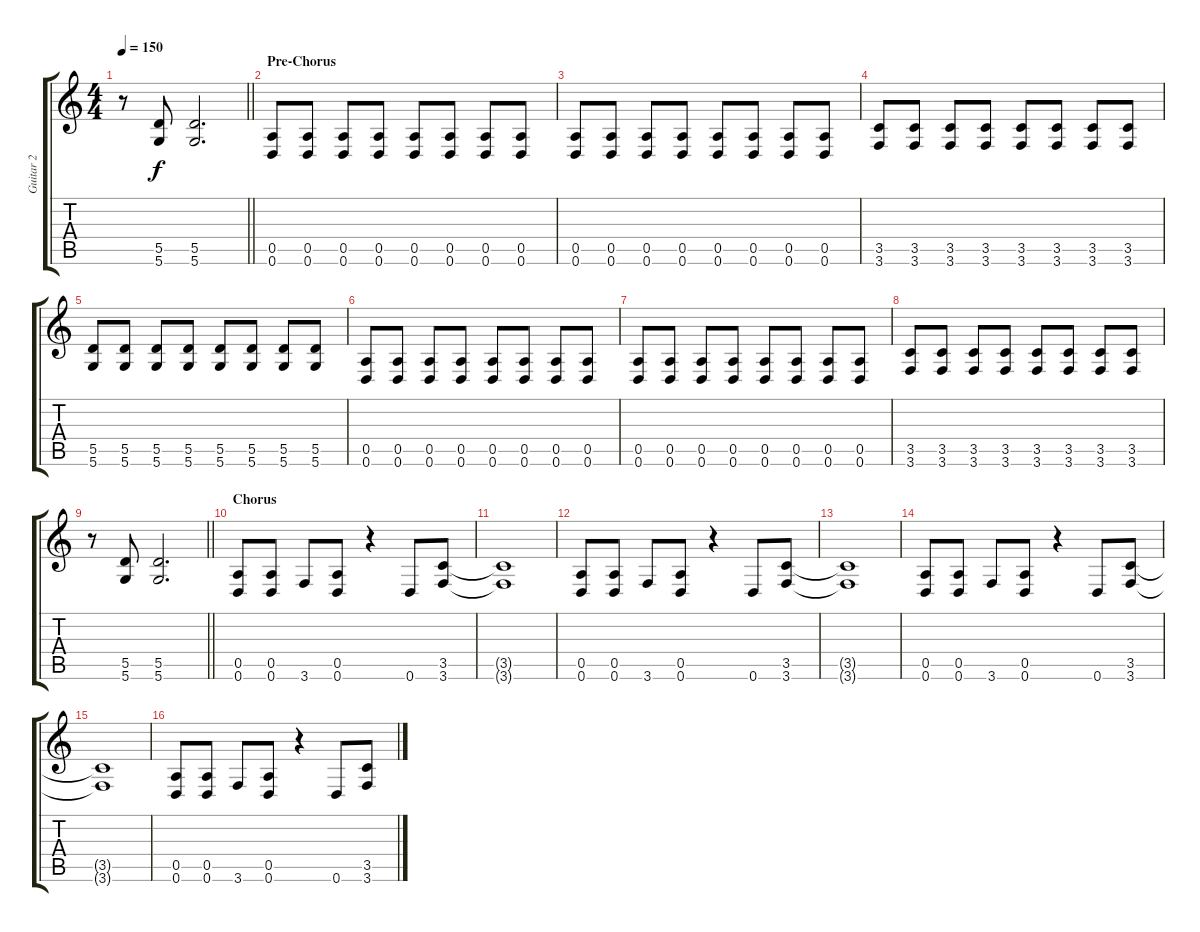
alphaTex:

\track ("Guitar 2" "Guitar 2") {instrument overdrivenguitar}
\staff {score tabs}
\tuning (E4 B3 G3 D3 A2 D2) {hide}
\ts (4 4)
\tempo 150
\clef g2
\barLineRight lightlight
\ks c
r.8{dy f} (5.5 5.6).8 (5.5 5.6).2{d} |
\section ("" "Pre-Chorus")
(0.5 0.6).8 (0.5 0.6).8 (0.5 0.6).8 (0.5 0.6).8 (0.5 0.6).8 (0.5 0.6).8 (0.5 0.6).8 (0.5 0.6).8 |
(0.5 0.6).8 (0.5 0.6).8 (0.5 0.6).8 (0.5 0.6).8 (0.5 0.6).8 (0.5 0.6).8 (0.5 0.6).8 (0.5 0.6).8 |
(3.5 3.6).8 (3.5 3.6).8 (3.5 3.6).8 (3.5 3.6).8 (3.5 3.6).8 (3.5 3.6).8 (3.5 3.6).8 (3.5 3.6).8 |
(5.5 5.6).8 (5.5 5.6).8 (5.5 5.6).8 (5.5 5.6).8 (5.5 5.6).8 (5.5 5.6).8 (5.5 5.6).8 (5.5 5.6).8 |
(0.5 0.6).8 (0.5 0.6).8 (0.5 0.6).8 (0.5 0.6).8 (0.5 0.6).8 (0.5 0.6).8 (0.5 0.6).8 (0.5 0.6).8 |
(0.5 0.6).8 (0.5 0.6).8 (0.5 0.6).8 (0.5 0.6).8 (0.5 0.6).8 (0.5 0.6).8 (0.5 0.6).8 (0.5 0.6).8 |
(3.5 3.6).8 (3.5 3.6).8 (3.5 3.6).8 (3.5 3.6).8 (3.5 3.6).8 (3.5 3.6).8 (3.5 3.6).8 (3.5 3.6).8 |
\barLineRight lightlight
r.8 (5.5 5.6).8 (5.5 5.6).2{d} |
\section ("" "Chorus")
(0.5 0.6).8 (0.5 0.6).8 3.6.8 (0.5 0.6).8 r.4 0.6.8 (3.5 3.6).8 |
(3.5{t} 3.6{t}).1 |
(0.5 0.6).8 (0.5 0.6).8 3.6.8 (0.5 0.6).8 r.4 0.6.8 (3.5 3.6).8 |
(3.5{t} 3.6{t}).1 |
(0.5 0.6).8 (0.5 0.6).8 3.6.8 (0.5 0.6).8 r.4 0.6.8 (3.5 3.6).8 |
(3.5{t} 3.6{t}).1 |
(0.5 0.6).8 (0.5 0.6).8 3.6.8 (0.5 0.6).8 r.4 0.6.8 (3.5 3.6).8
